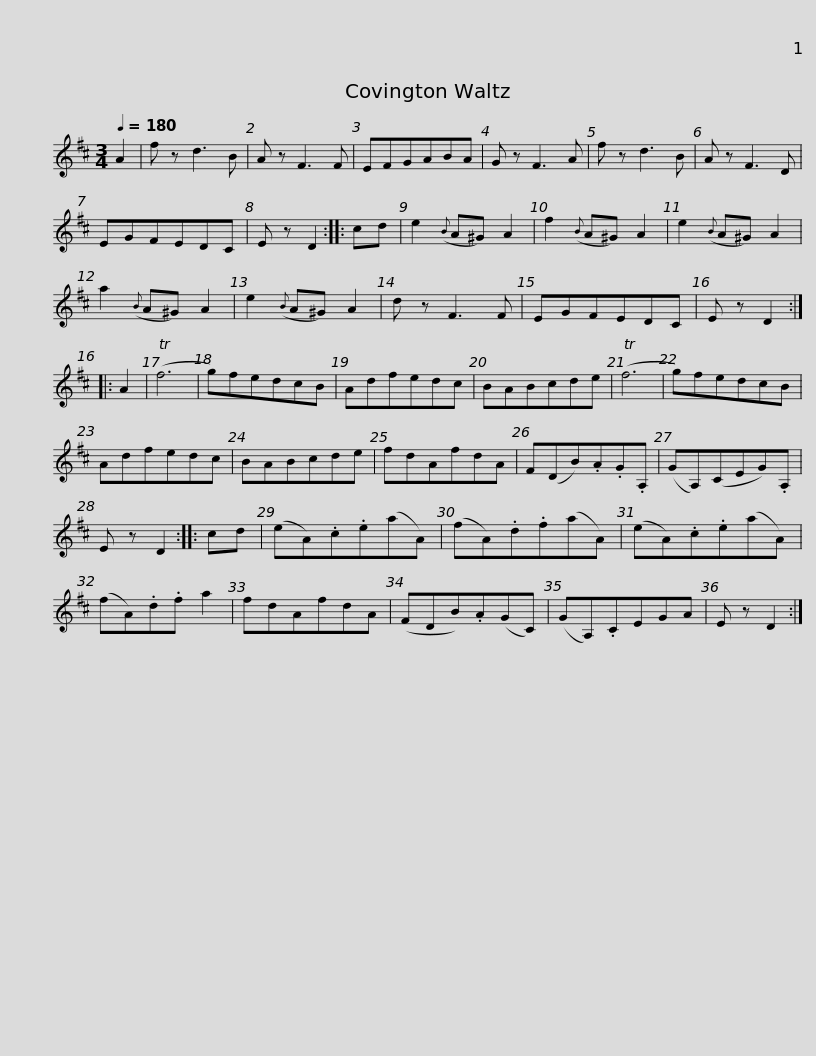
X:1
L:1/8
Q:1/4=180
M:3/4
I:linebreak $
K:none
V:1 treble transpose="8 "
V:1
[K:D] A2 | f z d3 B | A z F3 F | EFGABA | G z F3 A | %5
 f z d3 B | A z F3 D | EGFEDC | E z D2 ::$ cd | %10
 e2({B} A^G) A2 | f2({B} A^G) A2 | e2({B} A^G) A2 | a2({B} A^G) A2 | e2({B} A^G) A2 | %15
 d z F3 F | EGFEDC |$ E z D2 :: A2 | (Tf6 | %20
 g)fedcB | Adfedc | BABcde | (Tf6 | g)fedcB | %25
 Adfedc |$ BABcde | fdAfdA | F(DB).A.G.A, | (GA,)(CEG).A, | %30
 E z D2 :: cd | (eA).c.e(aA) | (fA).d.f(aA) |$ (eA).c.e(aA) | %35
 (fA).d.f a2 | fdAfdA | (FDB).A(GC) | (GA,).CEGA | E z D2 :| %40
